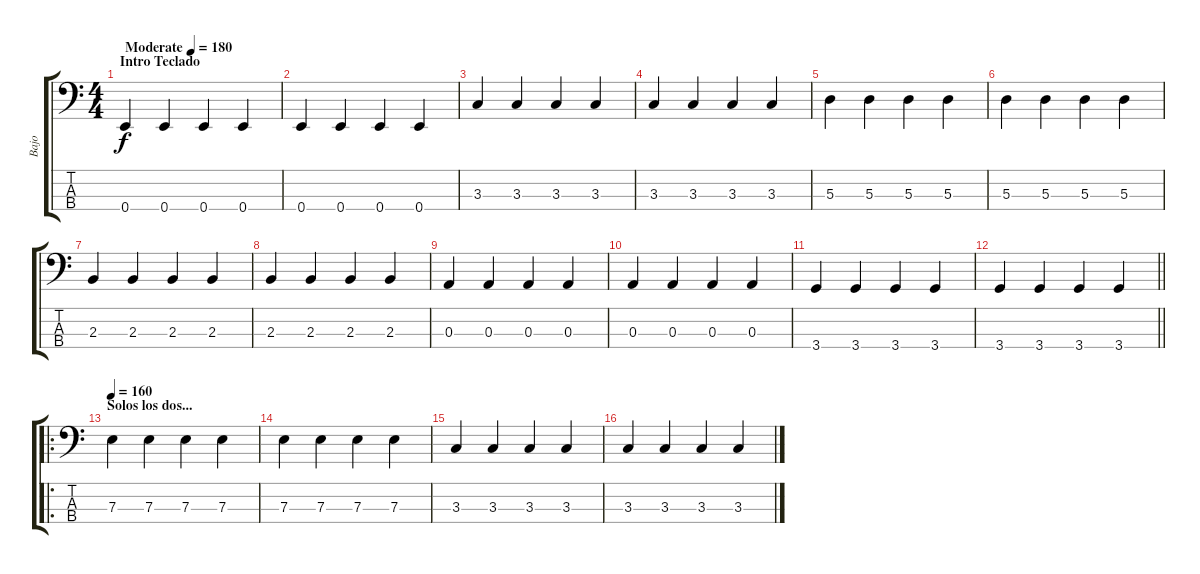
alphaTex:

\track ("Bajo" "Bajo") {instrument electricbassfinger}
\staff {score tabs}
\tuning (G2 D2 A1 E1) {hide}
\ts (4 4)
\section ("" "Intro Teclado")
\tempo (180 "Moderate")
\clef f4
\ks c
0.4.4{dy f instrument electricbassfinger} 0.4.4 0.4.4 0.4.4 |
0.4.4 0.4.4 0.4.4 0.4.4 |
3.3.4 3.3.4 3.3.4 3.3.4 |
3.3.4 3.3.4 3.3.4 3.3.4 |
5.3.4 5.3.4 5.3.4 5.3.4 |
5.3.4 5.3.4 5.3.4 5.3.4 |
2.3.4 2.3.4 2.3.4 2.3.4 |
2.3.4 2.3.4 2.3.4 2.3.4 |
0.3.4 0.3.4 0.3.4 0.3.4 |
0.3.4 0.3.4 0.3.4 0.3.4 |
3.4.4 3.4.4 3.4.4 3.4.4 |
\barLineRight lightlight
3.4.4 3.4.4 3.4.4 3.4.4 |
\ro
\section ("" "Solos los dos...")
\tempo 160
7.3.4 7.3.4 7.3.4 7.3.4 |
7.3.4 7.3.4 7.3.4 7.3.4 |
3.3.4 3.3.4 3.3.4 3.3.4 |
3.3.4 3.3.4 3.3.4 3.3.4
